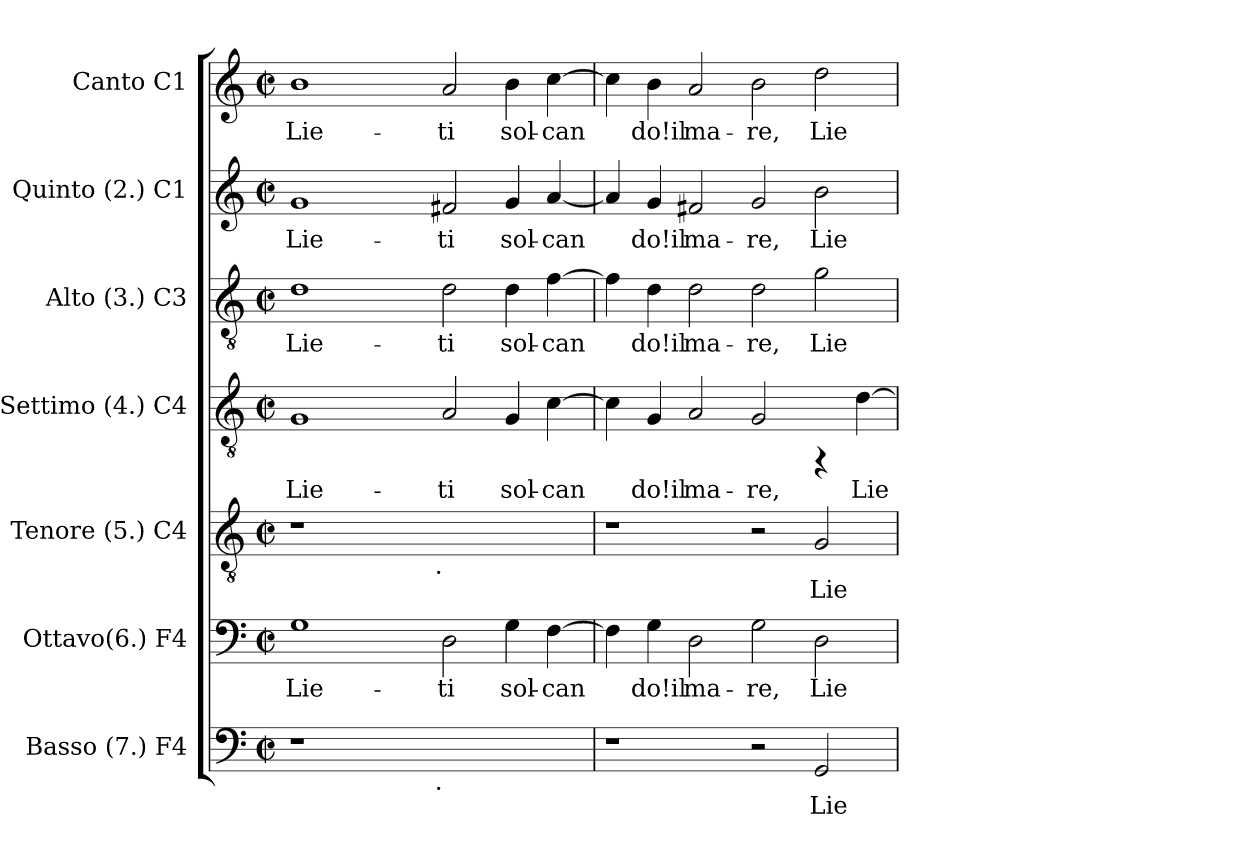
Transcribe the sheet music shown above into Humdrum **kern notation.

**kern	**text	**kern	**text	**kern	**text	**kern	**text	**kern	**text	**kern	**text	**kern	**text
*part7	*part7	*part6	*part6	*part5	*part5	*part4	*part4	*part3	*part3	*part2	*part2	*part1	*part1
*staff7	*staff7	*staff6	*staff6	*staff5	*staff5	*staff4	*staff4	*staff3	*staff3	*staff2	*staff2	*staff1	*staff1
*I"Basso (7.)  F4	*	*I"Ottavo(6.)  F4	*	*I"Tenore (5.)  C4	*	*I"Settimo (4.)  C4	*	*I"Alto (3.)  C3	*	*I"Quinto (2.)  C1	*	*I"Canto  C1	*
*	*	*	*	*I'T	*	*	*	*I'A	*	*	*	*I'C	*
!!LO:PB:g=z
*stria5	*	*stria5	*	*stria5	*	*stria5	*	*stria5	*	*stria5	*	*stria5	*
*clefF4	*	*clefF4	*	*clefGv2	*	*clefGv2	*	*clefGv2	*	*clefG2	*	*clefG2	*
*k[]	*	*k[]	*	*k[]	*	*k[]	*	*k[]	*	*k[]	*	*k[]	*
*C:	*	*C:	*	*C:	*	*C:	*	*C:	*	*C:	*	*C:	*
*M2/2	*	*M2/2	*	*M2/2	*	*M2/2	*	*M2/2	*	*M2/2	*	*M2/2	*
*met(c|)	*	*met(c|)	*	*met(c|)	*	*met(c|)	*	*met(c|)	*	*met(c|)	*	*met(c|)	*
=1	=1	=1	=1	=1	=1	=1	=1	=1	=1	=1	=1	=1	=1
!	!	!	!LO:LY:b:cj	!	!	!	!LO:LY:b:cj	!	!LO:LY:b:cj	!	!LO:LY:b:cj	!	!LO:LY:b:cj
*^	*	*	*	*^	*	*	*	*	*	*	*	*	*
1r	2ryy	.	1G	Lie-	1r	2ryy	.	1G	Lie-	1d	Lie-	1g	Lie-	1b	Lie-
.	4ryy	.	.	.	.	4ryy	.	.	.	.	.	.	.	.	.
.	8...ryy	.	.	.	.	8...ryy	.	.	.	.	.	.	.	.	.
!	!	!	!	!	!	!LO:TX:b:t=.	!	!	!	!	!	!	!	!	!
!	!LO:TX:b:t=.	!	!	!	!	!	!	!	!	!	!	!	!	!	!
.	1ryy	.	.	.	.	1ryy	.	.	.	.	.	.	.	.	.
!	!	!	!	!LO:LY:b:cj	!	!	!	!	!LO:LY:b:cj	!	!LO:LY:b:cj	!	!LO:LY:b:cj	!	!LO:LY:b:cj
1ryy	.	.	2D\	-ti	1ryy	.	.	2A/	-ti	2d\	-ti	2f#X/	-ti	2a/	-ti
!	!	!	!	!LO:LY:b:cj	!	!	!	!	!LO:LY:b:cj	!	!LO:LY:b:cj	!	!LO:LY:b:cj	!	!LO:LY:b:cj
.	.	.	4G\	sol-	.	.	.	4G/	sol-	4d\	sol-	4g/	sol-	4b\	sol-
!	!	!	!	!LO:LY:b:cj	!	!	!	!	!LO:LY:b:cj	!	!LO:LY:b:cj	!	!LO:LY:b:cj	!	!LO:LY:b:cj
.	.	.	[>4F\	-can-	.	.	.	[>4c\	-can-	[>4f\	-can-	[<4a/	-can-	[>4cc\	-can-
.	64ryy	.	.	.	.	64ryy	.	.	.	.	.	.	.	.	.
=2	=2	=2	=2	=2	=2	=2	=2	=2	=2	=2	=2	=2	=2	=2	=2
!	!	!	!	!LO:LY:b:cj	!	!	!	!	!LO:LY:b:cj	!	!LO:LY:b:cj	!	!LO:LY:b:cj	!	!LO:LY:b:cj
*v	*v	*	*	*	*v	*v	*	*	*	*	*	*	*	*	*
1r	.	4F\]	--	1r	.	4c\]	--	4f\]	--	4a/]	--	4cc\]	--
!	!	!	!LO:LY:b:cj	!	!	!	!LO:LY:b:cj	!	!LO:LY:b:cj	!	!LO:LY:b:cj	!	!LO:LY:b:cj
.	.	4G\	-do!il	.	.	4G/	-do!il	4d\	-do!il	4g/	-do!il	4b\	-do!il
!	!	!	!LO:LY:b:cj	!	!	!	!LO:LY:b:cj	!	!LO:LY:b:cj	!	!LO:LY:b:cj	!	!LO:LY:b:cj
.	.	2D\	ma-	.	.	2A/	ma-	2d\	ma-	2f#X/	ma-	2a/	ma-
!	!	!	!LO:LY:b:cj	!	!	!	!LO:LY:b:cj	!	!LO:LY:b:cj	!	!LO:LY:b:cj	!	!LO:LY:b:cj
2r	.	2G\	-re,	2r	.	2G/	-re,	2d\	-re,	2g/	-re,	2b\	-re,
!	!LO:LY:b:cj	!	!LO:LY:b:cj	!	!LO:LY:b:cj	!	!	!	!LO:LY:b:cj	!	!LO:LY:b:cj	!	!LO:LY:b:cj
2GG/	Lie-	2D\	Lie-	2G/	Lie-	4rFF	.	2g\	Lie-	2b\	Lie-	2dd\	Lie-
!	!	!	!	!	!	!	!LO:LY:b:cj	!	!	!	!	!	!
.	.	.	.	.	.	[>4d\	Lie-	.	.	.	.	.	.
=	=	=	=	=	=	=	=	=	=	=	=	=	=
*-	*-	*-	*-	*-	*-	*-	*-	*-	*-	*-	*-	*-	*-
